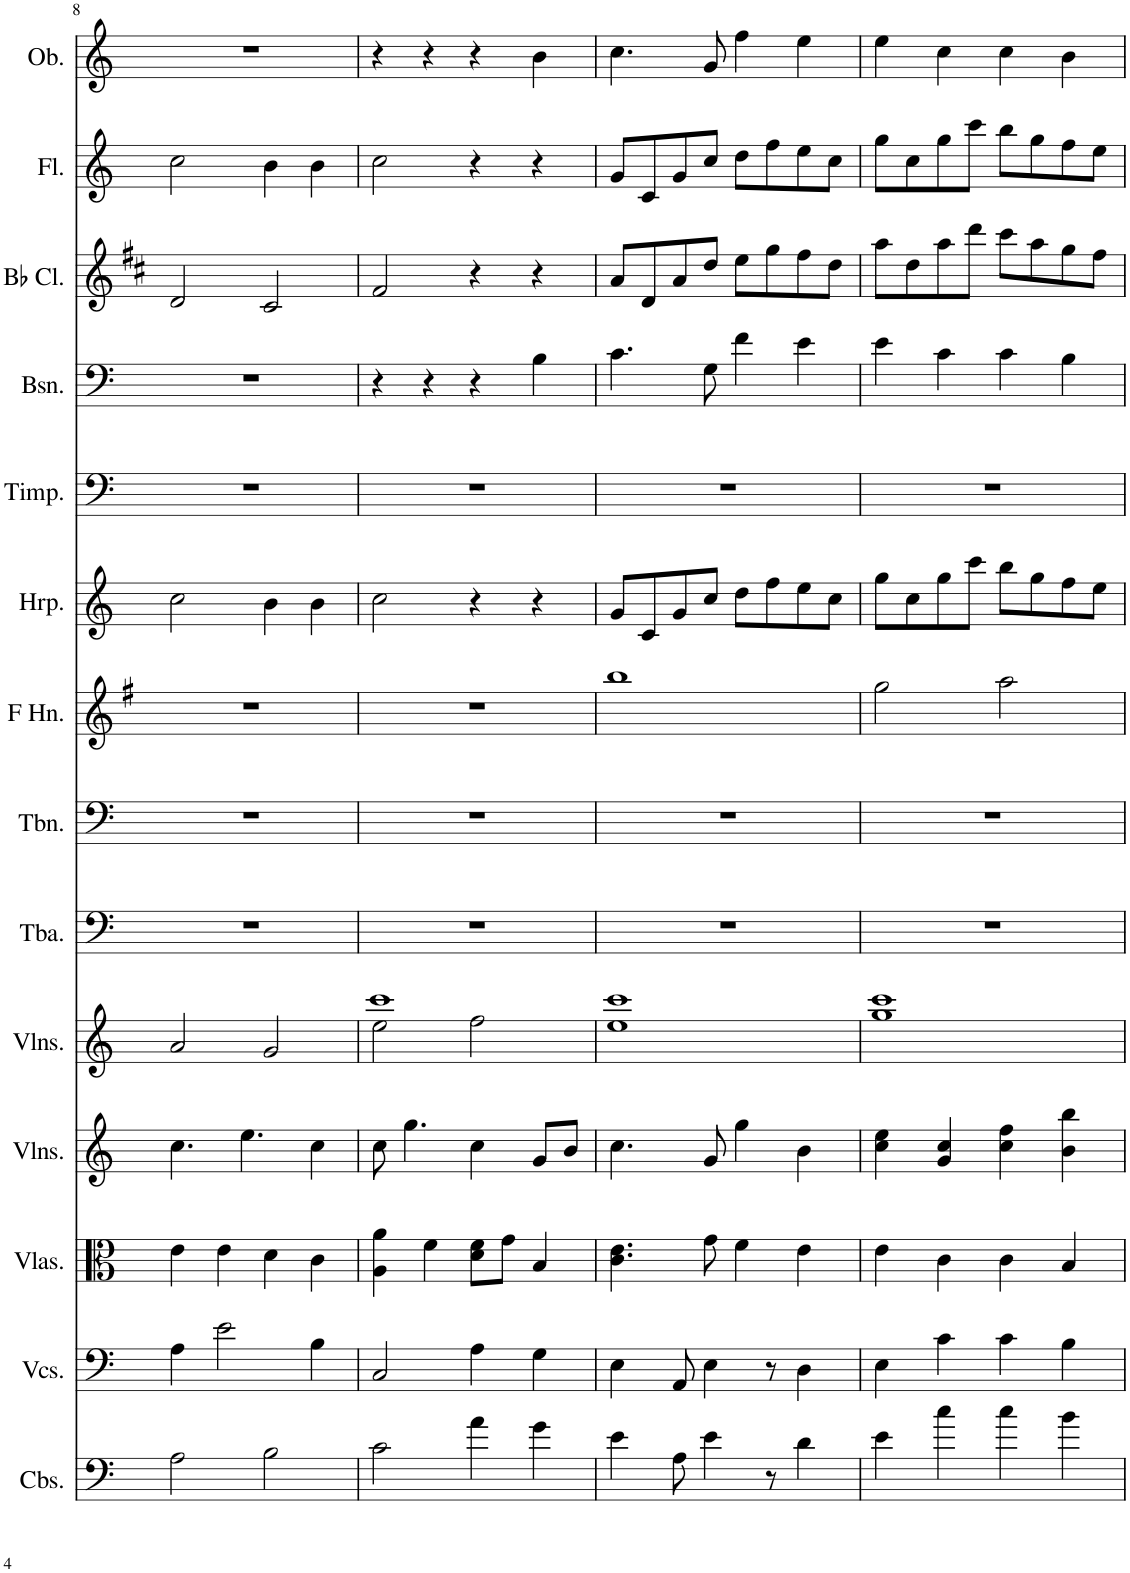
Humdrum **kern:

**kern	**kern	**kern	**kern	**kern	**kern	**kern	**kern	**kern	**kern	**kern	**kern	**kern	**kern
*part14	*part13	*part12	*part11	*part10	*part9	*part8	*part7	*part6	*part5	*part4	*part3	*part2	*part1
*staff14	*staff13	*staff12	*staff11	*staff10	*staff9	*staff8	*staff7	*staff6	*staff5	*staff4	*staff3	*staff2	*staff1
*I"Contrabasses	*I"Violoncellos	*I"Violas	*I"Violins	*I"Violins	*I"Tuba	*I"Trombone	*I"Horn in F	*I"Harp	*I"Timpani	*I"Bassoon	*I"Bb Clarinet	*I"Flute	*I"Oboe
*I'Cbs.	*I'Vcs.	*I'Vlas.	*I'Vlns.	*I'Vlns.	*I'Tba.	*I'Tbn.	*	*I'Hrp.	*I'Timp.	*I'Bsn.	*I'Bb Cl.	*I'Fl.	*I'Ob.
!!LO:PB:g=z
*clefF4	*clefF4	*clefC3	*clefG2	*clefG2	*clefF4	*clefF4	*clefG2	*clefG2	*clefF4	*clefF4	*clefG2	*clefG2	*clefG2
*Trd7c12	*	*	*	*	*	*	*Trd4c7	*	*	*	*Trd1c2	*	*
*k[]	*k[]	*k[]	*k[]	*k[]	*k[]	*k[]	*k[f#]	*k[]	*k[]	*k[]	*k[f#c#]	*k[]	*k[]
*M4/4	*M4/4	*M4/4	*M4/4	*M4/4	*M4/4	*M4/4	*M4/4	*M4/4	*M4/4	*M4/4	*M4/4	*M4/4	*M4/4
=8	=8	=8	=8	=8	=8	=8	=8	=8	=8	=8	=8	=8	=8
2A\	4A\	4e\	4.cc\	2a/	1r	1r	1r	2cc\	1r	1r	2d/	2cc\	1r
.	2e\	4e\	.	.	.	.	.	.	.	.	.	.	.
.	.	.	4.ee\	.	.	.	.	.	.	.	.	.	.
2B\	.	4d\	.	2g/	.	.	.	4b\	.	.	2c#/	4b\	.
.	4B\	4c\	4cc\	.	.	.	.	4b\	.	.	.	4b\	.
=9	=9	=9	=9	=9	=9	=9	=9	=9	=9	=9	=9	=9	=9
*	*	*	*	*^	*	*	*	*	*	*	*	*	*
2c\	2C/	4A\ 4a\	8cc\	1ccc	2ee\	1r	1r	1r	2cc\	1r	4r	2f#/	2cc\	4r
.	.	.	4.gg\	.	.	.	.	.	.	.	.	.	.	.
.	.	4f\	.	.	.	.	.	.	.	.	4r	.	.	4r
4a\	4A\	8d\ 8f\L	4cc\	.	2ff\	.	.	.	4r	.	4r	4r	4r	4r
.	.	8g\J	.	.	.	.	.	.	.	.	.	.	.	.
4g\	4G\	4B/	8g/L	.	.	.	.	.	4r	.	4B\	4r	4r	4b\
.	.	.	8b/J	.	.	.	.	.	.	.	.	.	.	.
*	*	*	*	*v	*v	*	*	*	*	*	*	*	*	*
=10	=10	=10	=10	=10	=10	=10	=10	=10	=10	=10	=10	=10	=10
4e\	4E\	4.c\ 4.e\	4.cc\	1ee 1ccc	1r	1r	1bb	8g/L	1r	4.c\	8a/L	8g/L	4.cc\
.	.	.	.	.	.	.	.	8c/	.	.	8d/	8c/	.
8A\	8AA/	.	.	.	.	.	.	8g/	.	.	8a/	8g/	.
4e\	4E\	8g\	8g/	.	.	.	.	8cc/J	.	8G\	8dd/J	8cc/J	8g/
.	.	4f\	4gg\	.	.	.	.	8dd\L	.	4f\	8ee\L	8dd\L	4ff\
8r	8r	.	.	.	.	.	.	8ff\	.	.	8gg\	8ff\	.
4d\	4D\	4e\	4b\	.	.	.	.	8ee\	.	4e\	8ff#\	8ee\	4ee\
.	.	.	.	.	.	.	.	8cc\J	.	.	8dd\J	8cc\J	.
=11	=11	=11	=11	=11	=11	=11	=11	=11	=11	=11	=11	=11	=11
4e\	4E\	4e\	4cc\ 4ee\	1gg 1ccc	1r	1r	2gg\	8gg\L	1r	4e\	8aa\L	8gg\L	4ee\
.	.	.	.	.	.	.	.	8cc\	.	.	8dd\	8cc\	.
4cc\	4c\	4c\	4g/ 4cc/	.	.	.	.	8gg\	.	4c\	8aa\	8gg\	4cc\
.	.	.	.	.	.	.	.	8ccc\J	.	.	8ddd\J	8ccc\J	.
4cc\	4c\	4c\	4cc\ 4ff\	.	.	.	2aa\	8bb\L	.	4c\	8ccc#\L	8bb\L	4cc\
.	.	.	.	.	.	.	.	8gg\	.	.	8aa\	8gg\	.
4b\	4B\	4B/	4b\ 4bb\	.	.	.	.	8ff\	.	4B\	8gg\	8ff\	4b\
.	.	.	.	.	.	.	.	8ee\J	.	.	8ff#\J	8ee\J	.
=	=	=	=	=	=	=	=	=	=	=	=	=	=
*-	*-	*-	*-	*-	*-	*-	*-	*-	*-	*-	*-	*-	*-
